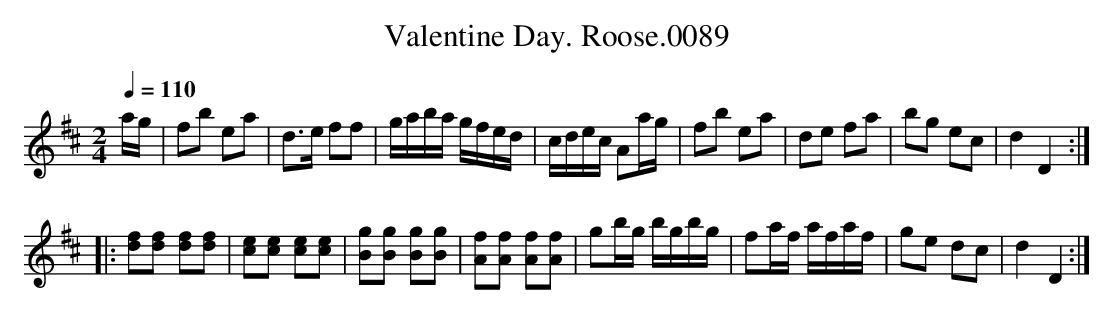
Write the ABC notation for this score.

X:1
T:Valentine Day. Roose.0089
Q:1/4=110
M:2/4
L:1/8
K:D
a/g/|fb ea|d>e ff|g/a/b/a/ g/f/e/d/|c/d/e/c/ Aa/g/|fb ea|de fa|bg ec|d2 D2:|
|:[fd][fd] [fd][fd]|[ec][ec] [ec][ec]|[gB][gB] [gB][gB]|[fA][fA] [fA][fA]|\\
gb/g/ b/g/b/g/|fa/f/ a/f/a/f/|ge dc|d2 D2:|
